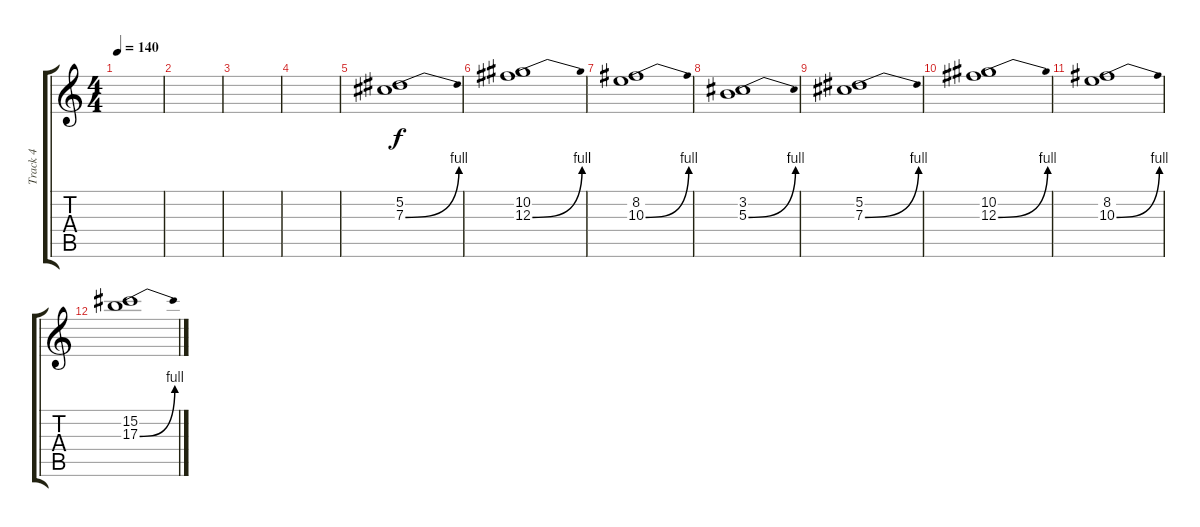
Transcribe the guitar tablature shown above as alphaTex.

\track ("Track 4" "Track 4") {instrument distortionguitar}
\staff {score tabs}
\tuning (Eb4 Bb3 Gb3 Db3 Ab2 Eb2) {hide}
\ts (4 4)
\tempo 140
\clef g2
\ks c
|
|
|
|
(5.2 7.3{be (bend 0 0 60 4)}).1 |
(10.2 12.3{be (bend 0 0 60 4)}).1 |
(8.2 10.3{be (bend 0 0 60 4)}).1 |
(3.2 5.3{be (bend 0 0 60 4)}).1 |
(5.2 7.3{be (bend 0 0 60 4)}).1 |
(10.2 12.3{be (bend 0 0 60 4)}).1 |
(8.2 10.3{be (bend 0 0 60 4)}).1 |
(15.2 17.3{be (bend 0 0 60 4)}).1
